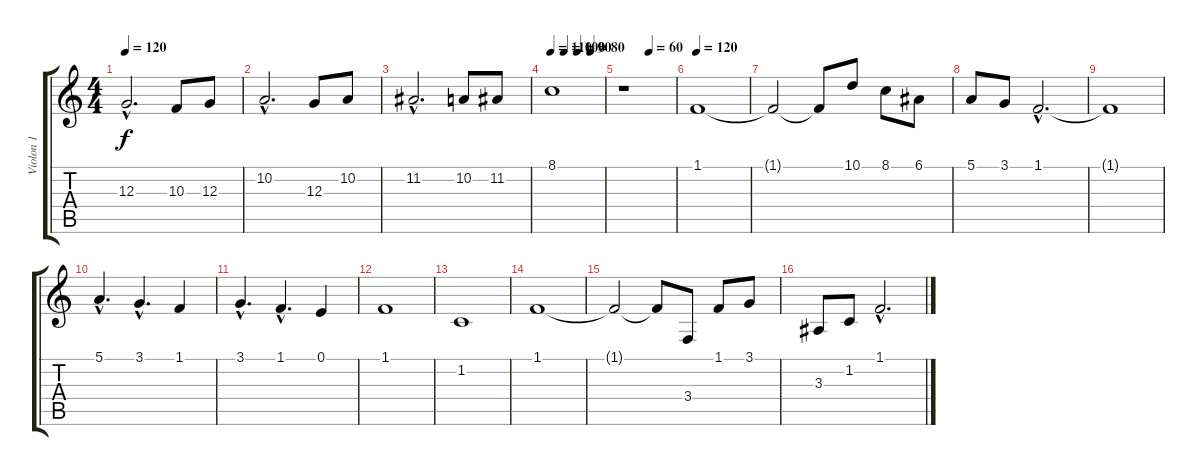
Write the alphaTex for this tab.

\track ("Violon 1" "Violon 1") {instrument stringensemble1}
\staff {score tabs}
\tuning (E4 B3 G3 D3 A2 E2) {hide}
\ts (4 4)
\tempo 120
\clef g2
\ks c
12.3{hac}.2{d dy f} 10.3.8 12.3.8 |
10.2{hac}.2{d} 12.3.8 10.2.8 |
11.2{hac}.2{d} 10.2.8 11.2.8 |
\tempo 110
\tempo (100 0.25)
\tempo (90 0.5)
\tempo (80 0.75)
8.1.1 |
\tempo (60 0.5)
r.1 |
\tempo 120
1.1.1 |
1.1{t}.2 1.1{t}.8 10.1.8 8.1.8 6.1.8 |
5.1.8 3.1.8 1.1{hac}.2{d} |
1.1{t}.1 |
5.1{hac}.4{d} 3.1{hac}.4{d} 1.1.4 |
3.1{hac}.4{d} 1.1{hac}.4{d} 0.1.4 |
1.1.1 |
1.2.1 |
1.1.1 |
1.1{t}.2 1.1{t}.8 3.4.8 1.1.8 3.1.8 |
3.3.8 1.2.8 1.1{hac}.2{d}
